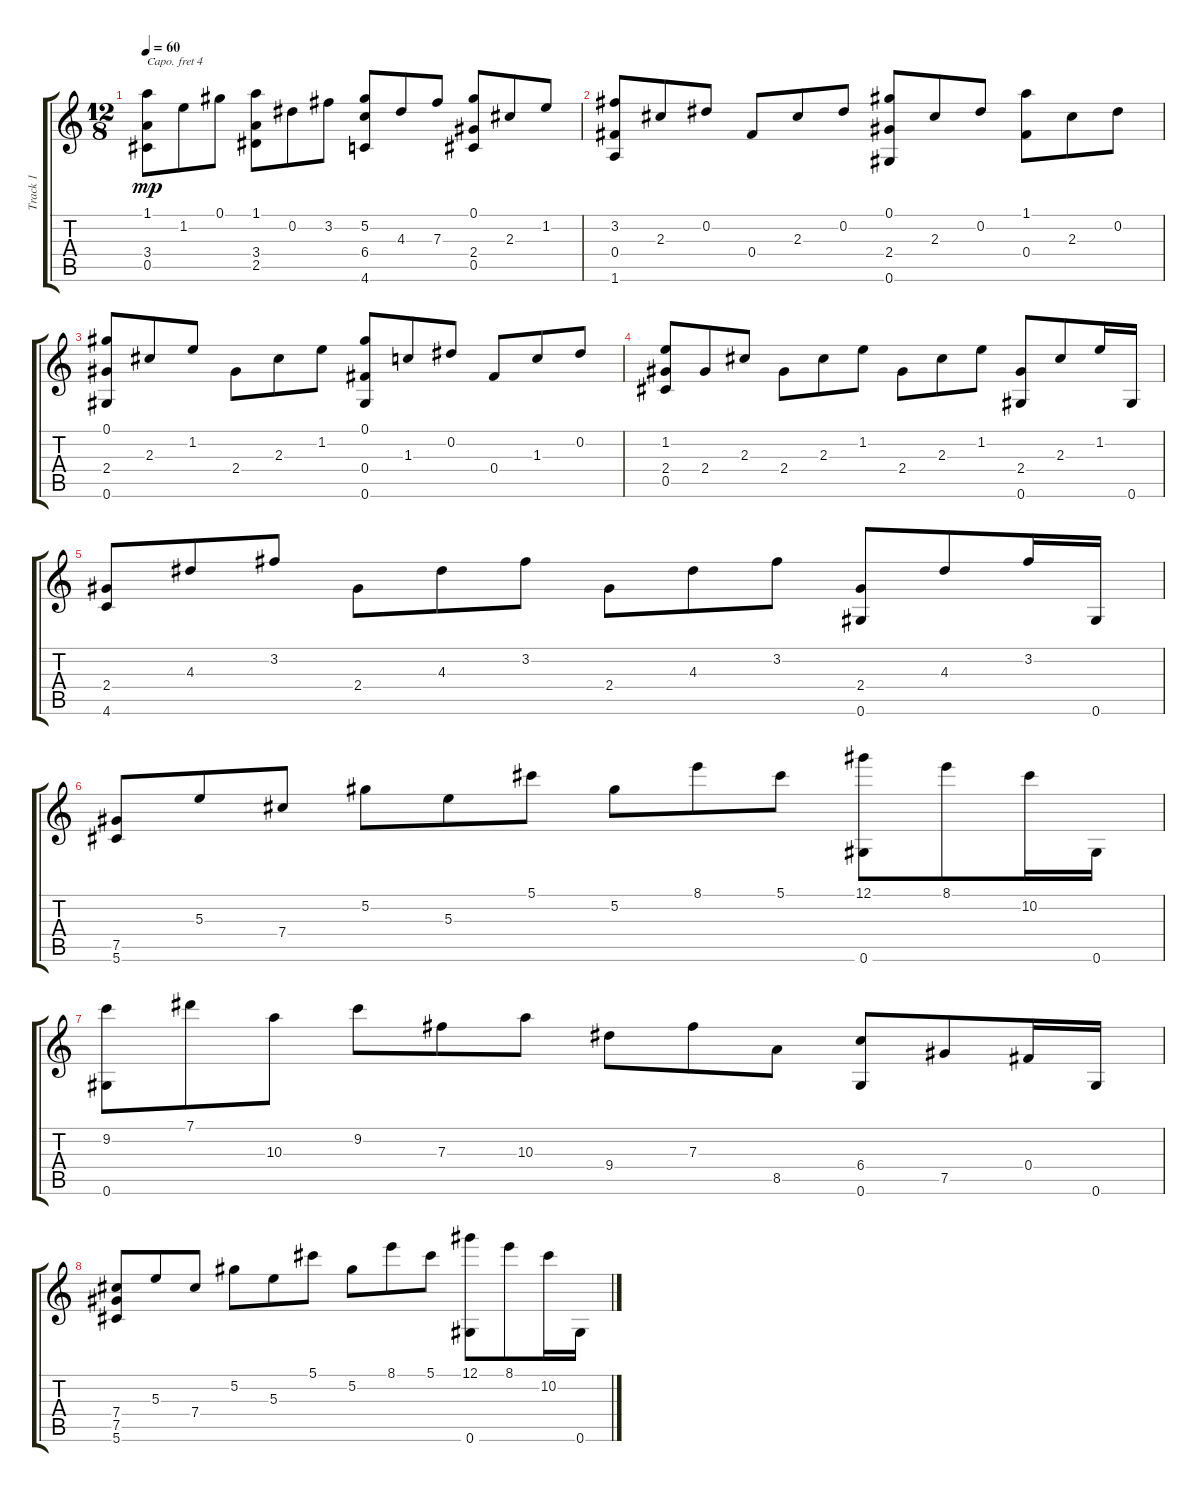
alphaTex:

\track ("Track 1" "Track 1") {instrument acousticguitarnylon}
\staff {score tabs}
\capo 4
\tuning (E4 B3 G3 D3 A2 E2) {hide}
\ts (12 8)
\tempo 60
\clef g2
\ks aminor
(1.1 3.4 0.5).8{dy mp} 1.2.8 0.1.8 (1.1 3.4 2.5).8 0.2.8 3.2.8 (5.2 6.4 4.6).8 4.3.8 7.3.8 (0.1 2.4 0.5).8 2.3.8 1.2.8 |
(3.2 0.4 1.6).8 2.3.8 0.2.8 0.4.8 2.3.8 0.2.8 (0.1 2.4 0.6).8 2.3.8 0.2.8 (1.1 0.4).8 2.3.8 0.2.8 |
(0.1 2.4 0.6).8 2.3.8 1.2.8 2.4.8 2.3.8 1.2.8 (0.1 0.4 0.6).8 1.3.8 0.2.8 0.4.8 1.3.8 0.2.8 |
(1.2 2.4 0.5).8 2.4.8 2.3.8 2.4.8 2.3.8 1.2.8 2.4.8 2.3.8 1.2.8 (2.4 0.6).8 2.3.8 1.2.16 0.6.16 |
(2.4 4.6).8 4.3.8 3.2.8 2.4.8 4.3.8 3.2.8 2.4.8 4.3.8 3.2.8 (2.4 0.6).8 4.3.8 3.2.16 0.6.16 |
(7.5 5.6).8 5.3.8 7.4.8 5.2.8 5.3.8 5.1.8 5.2.8 8.1.8 5.1.8 (12.1 0.6).8 8.1.8 10.2.16 0.6.16 |
(9.2 0.6).8 7.1.8 10.3.8 9.2.8 7.3.8 10.3.8 9.4.8 7.3.8 8.5.8 (6.4 0.6).8 7.5.8 0.4.16 0.6.16 |
(7.4 7.5 5.6).8 5.3.8 7.4.8 5.2.8 5.3.8 5.1.8 5.2.8 8.1.8 5.1.8 (12.1 0.6).8 8.1.8 10.2.16 0.6.16
